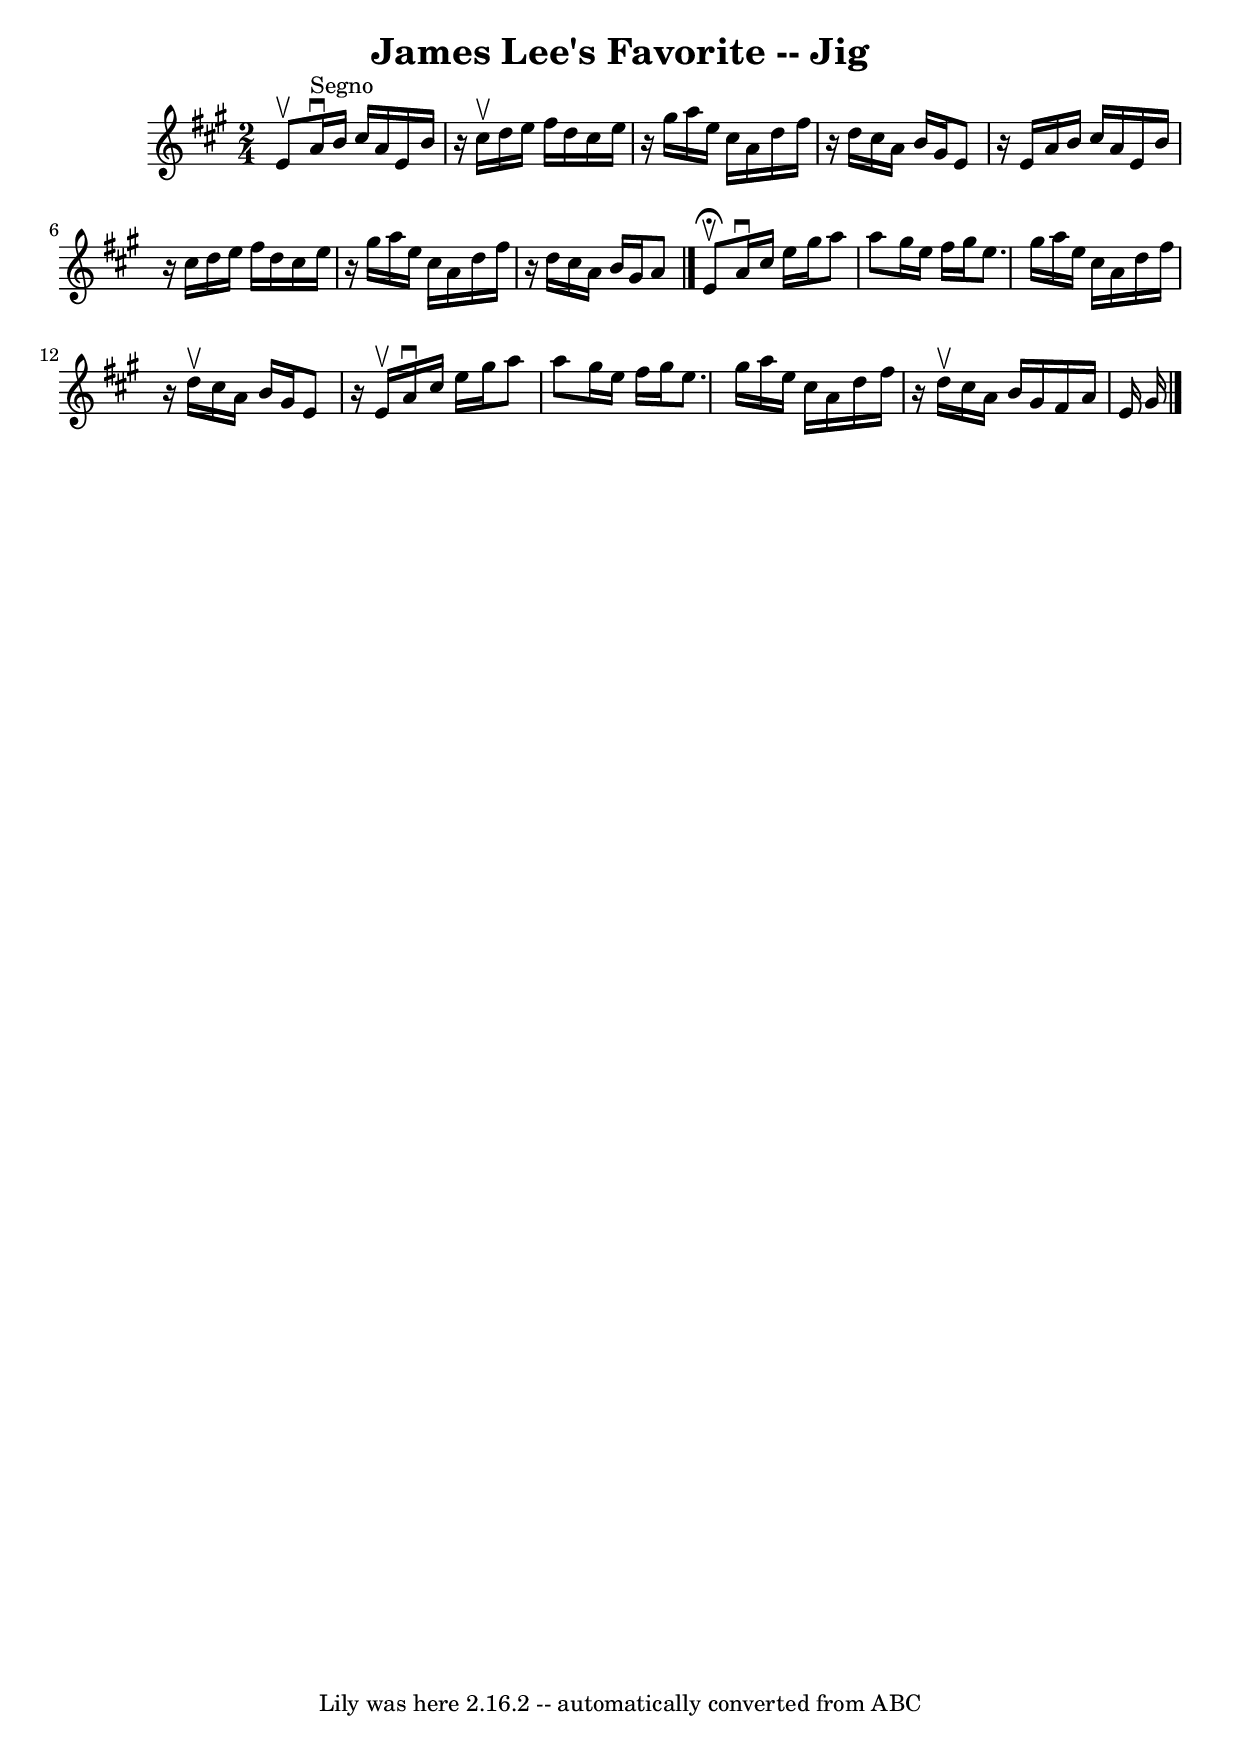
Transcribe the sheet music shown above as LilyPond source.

\version "2.7.40"
\include "Mammoth.ily"
\header {
	%% book = "Ryan's Mammoth Collection"
	crossRefNumber = "1"
	footnotes = "\\\\118 663"
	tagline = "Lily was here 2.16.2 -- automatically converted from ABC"
	title = "James Lee's Favorite -- Jig"
}
voicedefault =  {
\set Score.defaultBarType = "empty"

\time 2/4 \key a \major e'8^\upbow   |
 a'16^"Segno"^\downbow   
b'16 cis''16 a'16 e'16 b'16    r16 cis''16^\upbow   |
   
d''16 e''16 fis''16 d''16 cis''16 e''16    r16 gis''16    
|
 a''16 e''16 cis''16 a'16 d''16 fis''16    r16 d''16   
 |
 cis''16 a'16 b'16 gis'16 e'8    r16 e'16    |
    
 a'16 b'16 cis''16 a'16 e'16 b'16    r16 cis''16    |
   
d''16 e''16 fis''16 d''16 cis''16 e''16    r16 gis''16    
|
 a''16 e''16 cis''16 a'16 d''16 fis''16    r16 d''16   
 |
 cis''16 a'16 b'16 gis'16 a'8    \bar "|." e'8 
^\fermata^\upbow |
 a'16^\downbow cis''16 e''16 gis''16    
a''8 a''8    |
 gis''16 e''16 fis''16 gis''16 e''8.    
gis''16    |
 a''16 e''16 cis''16 a'16 d''16 fis''16    
r16 d''16^\upbow   |
 cis''16 a'16 b'16 gis'16 e'8    r16 
e'16^\upbow   |
 a'16^\downbow cis''16 e''16 gis''16    
a''8 a''8    |
 gis''16 e''16 fis''16 gis''16 e''8.    
gis''16    |
 a''16 e''16 cis''16 a'16 d''16 fis''16    
r16 d''16^\upbow   |
 cis''16 a'16 b'16 gis'16 fis'16    
a'16 e'16 gis'16        \bar "|."   
}

\score{
    <<

	\context Staff="default"
	{
	    \voicedefault 
	}

    >>
	\layout {
	}
	\midi {}
}
